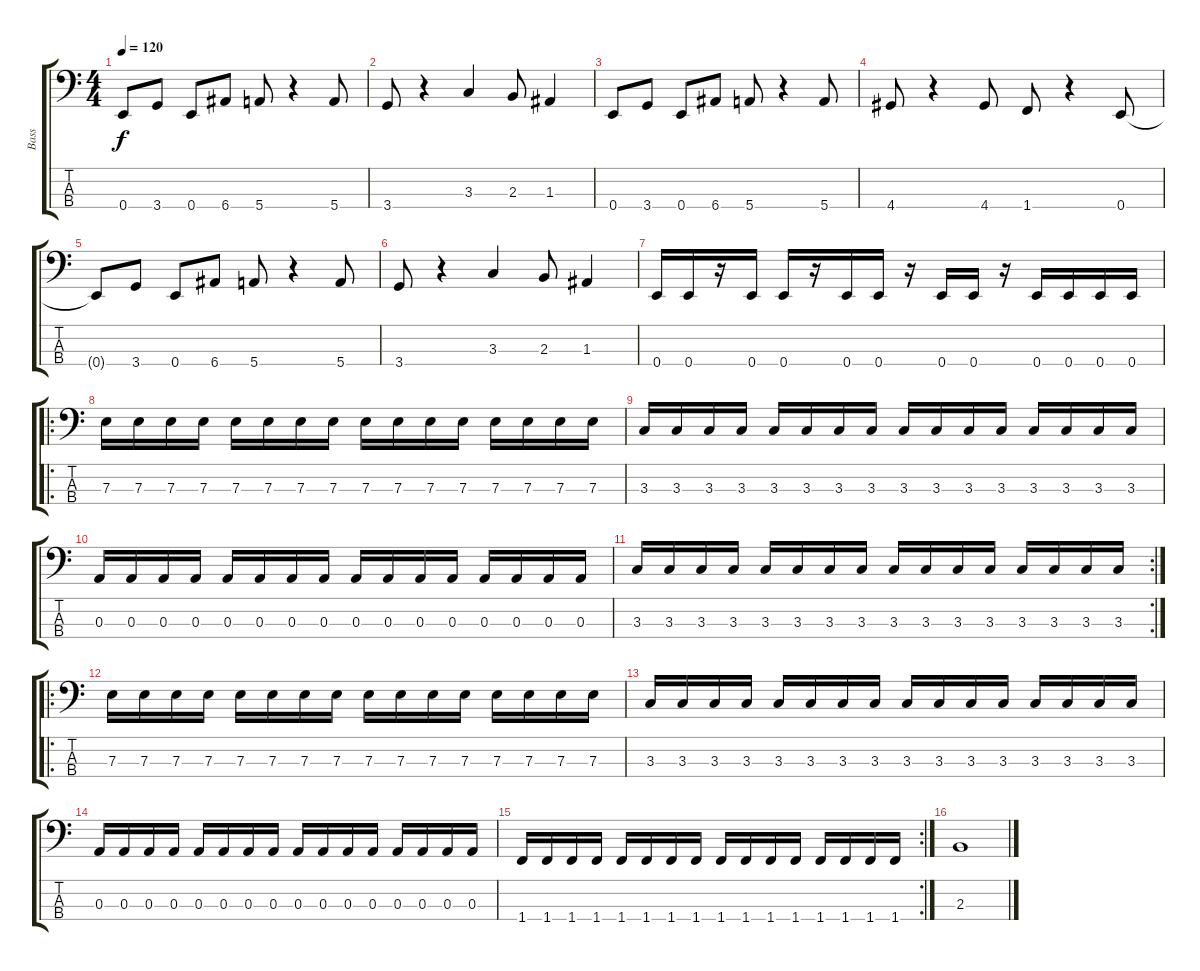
\track ("Bass" "Bass") {instrument electricbasspick}
\staff {score tabs}
\tuning (G2 D2 A1 E1) {hide}
\ts (4 4)
\tempo 120
\clef f4
\ks c
0.4{t}.8{dy f} 3.4.8 0.4.8 6.4.8 5.4.8 r.4 5.4.8 |
3.4.8 r.4 3.3.4 2.3.8 1.3.4 |
0.4.8 3.4.8 0.4.8 6.4.8 5.4.8 r.4 5.4.8 |
4.4.8 r.4 4.4.8 1.4.8 r.4 0.4.8 |
0.4{t}.8 3.4.8 0.4.8 6.4.8 5.4.8 r.4 5.4.8 |
3.4.8 r.4 3.3.4 2.3.8 1.3.4 |
0.4.16 0.4.16 r.16 0.4.16 0.4.16 r.16 0.4.16 0.4.16 r.16 0.4.16 0.4.16 r.16 0.4.16 0.4.16 0.4.16 0.4.16 |
\ro
7.3.16 7.3.16 7.3.16 7.3.16 7.3.16 7.3.16 7.3.16 7.3.16 7.3.16 7.3.16 7.3.16 7.3.16 7.3.16 7.3.16 7.3.16 7.3.16 |
3.3.16 3.3.16 3.3.16 3.3.16 3.3.16 3.3.16 3.3.16 3.3.16 3.3.16 3.3.16 3.3.16 3.3.16 3.3.16 3.3.16 3.3.16 3.3.16 |
0.3.16 0.3.16 0.3.16 0.3.16 0.3.16 0.3.16 0.3.16 0.3.16 0.3.16 0.3.16 0.3.16 0.3.16 0.3.16 0.3.16 0.3.16 0.3.16 |
\rc 2
3.3.16 3.3.16 3.3.16 3.3.16 3.3.16 3.3.16 3.3.16 3.3.16 3.3.16 3.3.16 3.3.16 3.3.16 3.3.16 3.3.16 3.3.16 3.3.16 |
\ro
7.3.16 7.3.16 7.3.16 7.3.16 7.3.16 7.3.16 7.3.16 7.3.16 7.3.16 7.3.16 7.3.16 7.3.16 7.3.16 7.3.16 7.3.16 7.3.16 |
3.3.16 3.3.16 3.3.16 3.3.16 3.3.16 3.3.16 3.3.16 3.3.16 3.3.16 3.3.16 3.3.16 3.3.16 3.3.16 3.3.16 3.3.16 3.3.16 |
0.3.16 0.3.16 0.3.16 0.3.16 0.3.16 0.3.16 0.3.16 0.3.16 0.3.16 0.3.16 0.3.16 0.3.16 0.3.16 0.3.16 0.3.16 0.3.16 |
\rc 2
1.4.16 1.4.16 1.4.16 1.4.16 1.4.16 1.4.16 1.4.16 1.4.16 1.4.16 1.4.16 1.4.16 1.4.16 1.4.16 1.4.16 1.4.16 1.4.16 |
2.3.1
